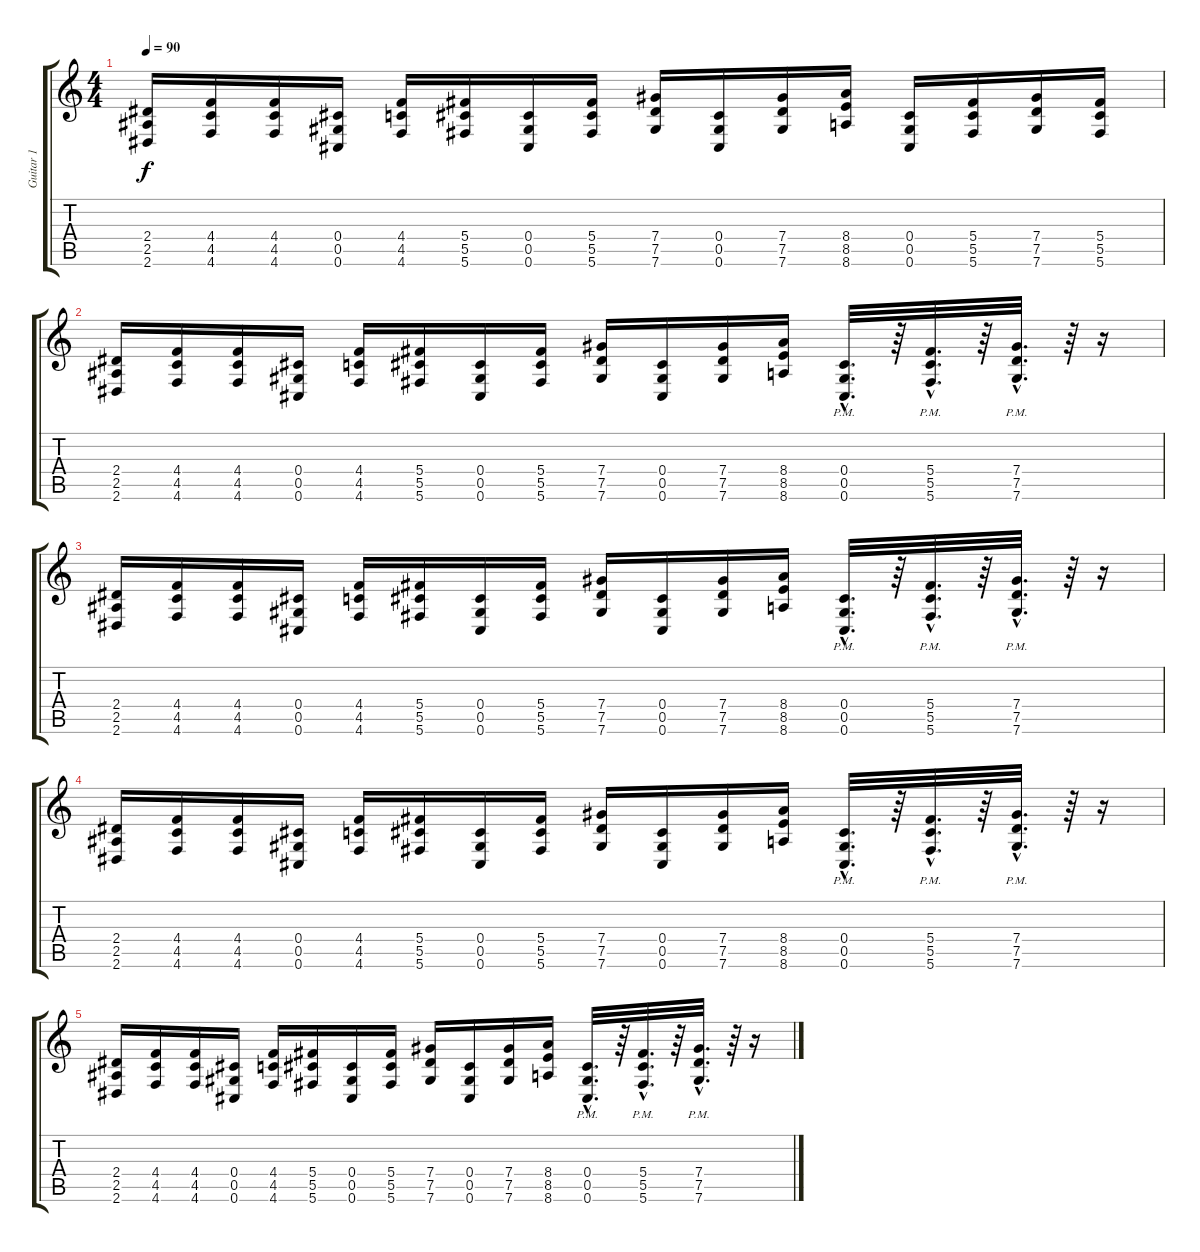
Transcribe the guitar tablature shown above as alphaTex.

\track ("Guitar 1" "Guitar 1") {instrument distortionguitar}
\staff {score tabs}
\tuning (Eb4 Bb3 Gb3 Db3 Ab2 Db2) {hide}
\ts (4 4)
\tempo 90
\clef g2
\ks c
(2.4 2.5 2.6).16{dy f} (4.4 4.5 4.6).16 (4.4 4.5 4.6).16 (0.4 0.5 0.6).16 (4.4 4.5 4.6).16 (5.4 5.5 5.6).16 (0.4 0.5 0.6).16 (5.4 5.5 5.6).16 (7.4 7.5 7.6).16 (0.4 0.5 0.6).16 (7.4 7.5 7.6).16 (8.4 8.5 8.6).16 (0.4 0.5 0.6).16 (5.4 5.5 5.6).16 (7.4 7.5 7.6).16 (5.4 5.5 5.6).16 |
(2.4 2.5 2.6).16 (4.4 4.5 4.6).16 (4.4 4.5 4.6).16 (0.4 0.5 0.6).16 (4.4 4.5 4.6).16 (5.4 5.5 5.6).16 (0.4 0.5 0.6).16 (5.4 5.5 5.6).16 (7.4 7.5 7.6).16 (0.4 0.5 0.6).16 (7.4 7.5 7.6).16 (8.4 8.5 8.6).16 (0.4{hac pm} 0.5{hac pm} 0.6{hac pm}).32{d} r.64 (5.4{hac pm} 5.5{hac pm} 5.6{hac pm}).32{d} r.64 (7.4{hac pm} 7.5{hac pm} 7.6{hac pm}).32{d} r.64 r.16 |
(2.4 2.5 2.6).16 (4.4 4.5 4.6).16 (4.4 4.5 4.6).16 (0.4 0.5 0.6).16 (4.4 4.5 4.6).16 (5.4 5.5 5.6).16 (0.4 0.5 0.6).16 (5.4 5.5 5.6).16 (7.4 7.5 7.6).16 (0.4 0.5 0.6).16 (7.4 7.5 7.6).16 (8.4 8.5 8.6).16 (0.4{hac pm} 0.5{hac pm} 0.6{hac pm}).32{d} r.64 (5.4{hac pm} 5.5{hac pm} 5.6{hac pm}).32{d} r.64 (7.4{hac pm} 7.5{hac pm} 7.6{hac pm}).32{d} r.64 r.16 |
(2.4 2.5 2.6).16 (4.4 4.5 4.6).16 (4.4 4.5 4.6).16 (0.4 0.5 0.6).16 (4.4 4.5 4.6).16 (5.4 5.5 5.6).16 (0.4 0.5 0.6).16 (5.4 5.5 5.6).16 (7.4 7.5 7.6).16 (0.4 0.5 0.6).16 (7.4 7.5 7.6).16 (8.4 8.5 8.6).16 (0.4{hac pm} 0.5{hac pm} 0.6{hac pm}).32{d} r.64 (5.4{hac pm} 5.5{hac pm} 5.6{hac pm}).32{d} r.64 (7.4{hac pm} 7.5{hac pm} 7.6{hac pm}).32{d} r.64 r.16 |
(2.4 2.5 2.6).16 (4.4 4.5 4.6).16 (4.4 4.5 4.6).16 (0.4 0.5 0.6).16 (4.4 4.5 4.6).16 (5.4 5.5 5.6).16 (0.4 0.5 0.6).16 (5.4 5.5 5.6).16 (7.4 7.5 7.6).16 (0.4 0.5 0.6).16 (7.4 7.5 7.6).16 (8.4 8.5 8.6).16 (0.4{hac pm} 0.5{hac pm} 0.6{hac pm}).32{d} r.64 (5.4{hac pm} 5.5{hac pm} 5.6{hac pm}).32{d} r.64 (7.4{hac pm} 7.5{hac pm} 7.6{hac pm}).32{d} r.64 r.16
